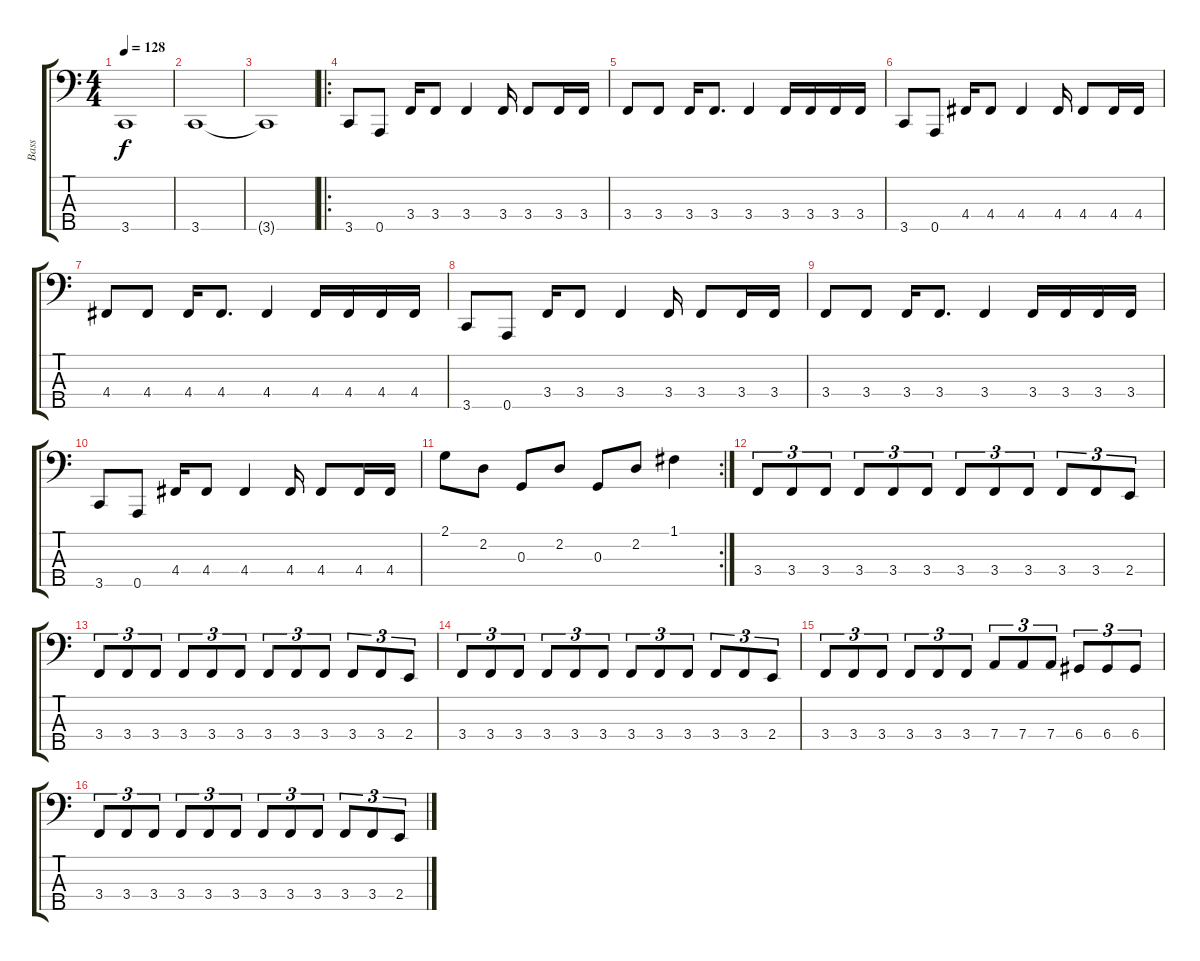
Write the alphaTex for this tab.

\track ("Bass" "Bass") {instrument electricbasspick}
\staff {score tabs}
\tuning (F2 C2 G1 D1 A0) {hide}
\ts (4 4)
\tempo 128
\clef f4
\ks c
3.5{t}.1{dy f} |
3.5.1 |
3.5{t}.1 |
\ro
3.5.8 0.5.8 3.4.16 3.4.8 3.4.4 3.4.16 3.4.8 3.4.16 3.4.16 |
3.4.8 3.4.8 3.4.16 3.4.8{d} 3.4.4 3.4.16 3.4.16 3.4.16 3.4.16 |
3.5.8 0.5.8 4.4.16 4.4.8 4.4.4 4.4.16 4.4.8 4.4.16 4.4.16 |
4.4.8 4.4.8 4.4.16 4.4.8{d} 4.4.4 4.4.16 4.4.16 4.4.16 4.4.16 |
3.5.8 0.5.8 3.4.16 3.4.8 3.4.4 3.4.16 3.4.8 3.4.16 3.4.16 |
3.4.8 3.4.8 3.4.16 3.4.8{d} 3.4.4 3.4.16 3.4.16 3.4.16 3.4.16 |
3.5.8 0.5.8 4.4.16 4.4.8 4.4.4 4.4.16 4.4.8 4.4.16 4.4.16 |
\rc 2
2.1.8 2.2.8 0.3.8 2.2.8 0.3.8 2.2.8 1.1.4 |
3.4.8{tu (3 2)} 3.4.8{tu (3 2)} 3.4.8{tu (3 2)} 3.4.8{tu (3 2)} 3.4.8{tu (3 2)} 3.4.8{tu (3 2)} 3.4.8{tu (3 2)} 3.4.8{tu (3 2)} 3.4.8{tu (3 2)} 3.4.8{tu (3 2)} 3.4.8{tu (3 2)} 2.4.8{tu (3 2)} |
3.4.8{tu (3 2)} 3.4.8{tu (3 2)} 3.4.8{tu (3 2)} 3.4.8{tu (3 2)} 3.4.8{tu (3 2)} 3.4.8{tu (3 2)} 3.4.8{tu (3 2)} 3.4.8{tu (3 2)} 3.4.8{tu (3 2)} 3.4.8{tu (3 2)} 3.4.8{tu (3 2)} 2.4.8{tu (3 2)} |
3.4.8{tu (3 2)} 3.4.8{tu (3 2)} 3.4.8{tu (3 2)} 3.4.8{tu (3 2)} 3.4.8{tu (3 2)} 3.4.8{tu (3 2)} 3.4.8{tu (3 2)} 3.4.8{tu (3 2)} 3.4.8{tu (3 2)} 3.4.8{tu (3 2)} 3.4.8{tu (3 2)} 2.4.8{tu (3 2)} |
3.4.8{tu (3 2)} 3.4.8{tu (3 2)} 3.4.8{tu (3 2)} 3.4.8{tu (3 2)} 3.4.8{tu (3 2)} 3.4.8{tu (3 2)} 7.4.8{tu (3 2)} 7.4.8{tu (3 2)} 7.4.8{tu (3 2)} 6.4.8{tu (3 2)} 6.4.8{tu (3 2)} 6.4.8{tu (3 2)} |
3.4.8{tu (3 2)} 3.4.8{tu (3 2)} 3.4.8{tu (3 2)} 3.4.8{tu (3 2)} 3.4.8{tu (3 2)} 3.4.8{tu (3 2)} 3.4.8{tu (3 2)} 3.4.8{tu (3 2)} 3.4.8{tu (3 2)} 3.4.8{tu (3 2)} 3.4.8{tu (3 2)} 2.4.8{tu (3 2)}
